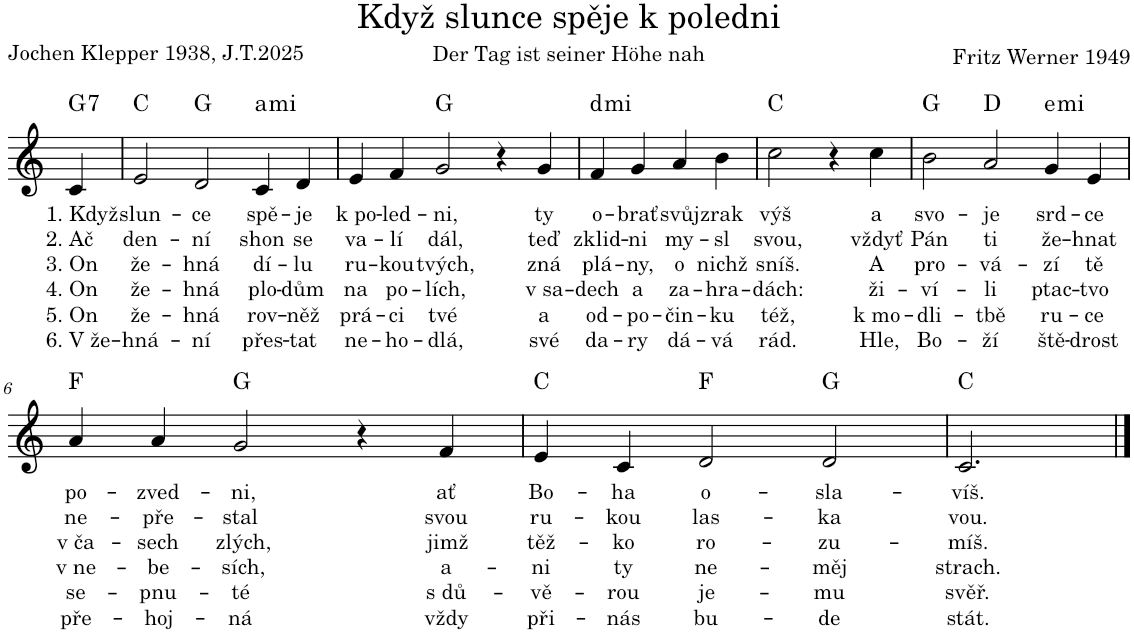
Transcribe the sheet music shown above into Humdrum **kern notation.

**kern	**text	**text	**text	**text	**text	**text	**harte
*part1	*part1	*part1	*part1	*part1	*part1	*part1	*part1
*staff1	*staff1	*staff1	*staff1	*staff1	*staff1	*staff1	*
*I"Zpěv	*	*	*	*	*	*	*
*clefG2	*	*	*	*	*	*	*
*k[]	*	*	*	*	*	*	*
*M6/4	*	*	*	*	*	*	*
=	=	=	=	=	=	=	=
!	!LO:LY:b	!LO:LY:b	!LO:LY:b	!LO:LY:b	!LO:LY:b	!LO:LY:b	!LO:H:kt=7
4c/	1. Když	2. Ač	3. On	4. On	5. On	6. V že-	G:7
=1	=1	=1	=1	=1	=1	=1	=1
!	!LO:LY:b	!LO:LY:b	!LO:LY:b	!LO:LY:b	!LO:LY:b	!LO:LY:b	!
2e/	slun-	den-	že-	že-	že-	-hná-	C:maj
!	!LO:LY:b	!LO:LY:b	!LO:LY:b	!LO:LY:b	!LO:LY:b	!LO:LY:b	!
2d/	-ce	-ní	-hná	-hná	-hná	-ní	G:maj
!	!LO:LY:b	!LO:LY:b	!LO:LY:b	!LO:LY:b	!LO:LY:b	!LO:LY:b	!LO:H:kt=mi
4c/	spě-	shon	dí-	plo-	rov-	přes-	A:min
!	!LO:LY:b	!LO:LY:b	!LO:LY:b	!LO:LY:b	!LO:LY:b	!LO:LY:b	!
4d/	-je	se	-lu	-dům	-něž	-tat	.
=2	=2	=2	=2	=2	=2	=2	=2
!	!LO:LY:b	!LO:LY:b	!LO:LY:b	!LO:LY:b	!LO:LY:b	!LO:LY:b	!
4e/	k po-	va-	ru-	na	prá-	ne-	.
!	!LO:LY:b	!LO:LY:b	!LO:LY:b	!LO:LY:b	!LO:LY:b	!LO:LY:b	!
4f/	-led-	-lí	-kou	po-	-ci	-ho-	.
!	!LO:LY:b	!LO:LY:b	!LO:LY:b	!LO:LY:b	!LO:LY:b	!LO:LY:b	!
2g/	-ni,	dál,	tvých,	-lích,	tvé	-dlá,	G:maj
4r	.	.	.	.	.	.	.
!	!LO:LY:b	!LO:LY:b	!LO:LY:b	!LO:LY:b	!LO:LY:b	!LO:LY:b	!
4g/	ty	teď	zná	v sa-	a	své	.
=3	=3	=3	=3	=3	=3	=3	=3
!	!LO:LY:b	!LO:LY:b	!LO:LY:b	!LO:LY:b	!LO:LY:b	!LO:LY:b	!LO:H:kt=mi
4f/	o-	zklid-	plá-	-dech	od-	da-	D:min
!	!LO:LY:b	!LO:LY:b	!LO:LY:b	!LO:LY:b	!LO:LY:b	!LO:LY:b	!
4g/	-brať	-ni	-ny,	a	-po-	-ry	.
!	!LO:LY:b	!LO:LY:b	!LO:LY:b	!LO:LY:b	!LO:LY:b	!LO:LY:b	!
4a/	svůj	my-	o	za-	-čin-	dá-	.
!	!LO:LY:b	!LO:LY:b	!LO:LY:b	!LO:LY:b	!LO:LY:b	!LO:LY:b	!
4b\	zrak	-sl	nichž	-hra-	-ku	-vá	.
=4	=4	=4	=4	=4	=4	=4	=4
!	!LO:LY:b	!LO:LY:b	!LO:LY:b	!LO:LY:b	!LO:LY:b	!LO:LY:b	!
2cc\	výš	svou,	sníš.	-dách:	též,	rád.	C:maj
4r	.	.	.	.	.	.	.
!	!LO:LY:b	!LO:LY:b	!LO:LY:b	!LO:LY:b	!LO:LY:b	!LO:LY:b	!
4cc\	a	vždyť	A	ži-	k mo-	Hle,	.
=5	=5	=5	=5	=5	=5	=5	=5
!	!LO:LY:b	!LO:LY:b	!LO:LY:b	!LO:LY:b	!LO:LY:b	!LO:LY:b	!
2b\	svo-	Pán	pro-	-ví-	-dli-	Bo-	G:maj
!	!LO:LY:b	!LO:LY:b	!LO:LY:b	!LO:LY:b	!LO:LY:b	!LO:LY:b	!
2a/	-je	ti	-vá-	-li	-tbě	-ží	D:maj
!	!LO:LY:b	!LO:LY:b	!LO:LY:b	!LO:LY:b	!LO:LY:b	!LO:LY:b	!LO:H:kt=mi
4g/	srd-	že-	-zí	ptac-	ru-	ště-	E:min
!	!LO:LY:b	!LO:LY:b	!LO:LY:b	!LO:LY:b	!LO:LY:b	!LO:LY:b	!
4e/	-ce	-hnat	tě	-tvo	-ce	-drost	.
!!LO:LB:g=z
=6	=6	=6	=6	=6	=6	=6	=6
!	!LO:LY:b	!LO:LY:b	!LO:LY:b	!LO:LY:b	!LO:LY:b	!LO:LY:b	!
4a/	po-	ne-	v ča-	v ne-	se-	pře-	F:maj
!	!LO:LY:b	!LO:LY:b	!LO:LY:b	!LO:LY:b	!LO:LY:b	!LO:LY:b	!
4a/	-zved-	-pře-	-sech	-be-	-pnu-	-hoj-	.
!	!LO:LY:b	!LO:LY:b	!LO:LY:b	!LO:LY:b	!LO:LY:b	!LO:LY:b	!
2g/	-ni,	-stal	zlých,	-sích,	-té	-ná	G:maj
4r	.	.	.	.	.	.	.
!	!LO:LY:b	!LO:LY:b	!LO:LY:b	!LO:LY:b	!LO:LY:b	!LO:LY:b	!
4f/	ať	svou	jimž	a-	s dů-	vždy	.
=7	=7	=7	=7	=7	=7	=7	=7
!	!LO:LY:b	!LO:LY:b	!LO:LY:b	!LO:LY:b	!LO:LY:b	!LO:LY:b	!
4e/	Bo-	ru-	těž-	-ni	-vě-	při-	C:maj
!	!LO:LY:b	!LO:LY:b	!LO:LY:b	!LO:LY:b	!LO:LY:b	!LO:LY:b	!
4c/	-ha	-kou	-ko	ty	-rou	-nás	.
!	!LO:LY:b	!LO:LY:b	!LO:LY:b	!LO:LY:b	!LO:LY:b	!LO:LY:b	!
2d/	o-	las-	ro-	ne-	je-	bu-	F:maj
!	!LO:LY:b	!LO:LY:b	!LO:LY:b	!LO:LY:b	!LO:LY:b	!LO:LY:b	!
2d/	-sla-	-ka	-zu-	-měj	-mu	-de	G:maj
=8	=8	=8	=8	=8	=8	=8	=8
!	!LO:LY:b	!LO:LY:b	!LO:LY:b	!LO:LY:b	!LO:LY:b	!LO:LY:b	!
2.c/	-víš.	vou.	-míš.	strach.	svěř.	stát.	C:maj
==	==	==	==	==	==	==	==
*-	*-	*-	*-	*-	*-	*-	*-
